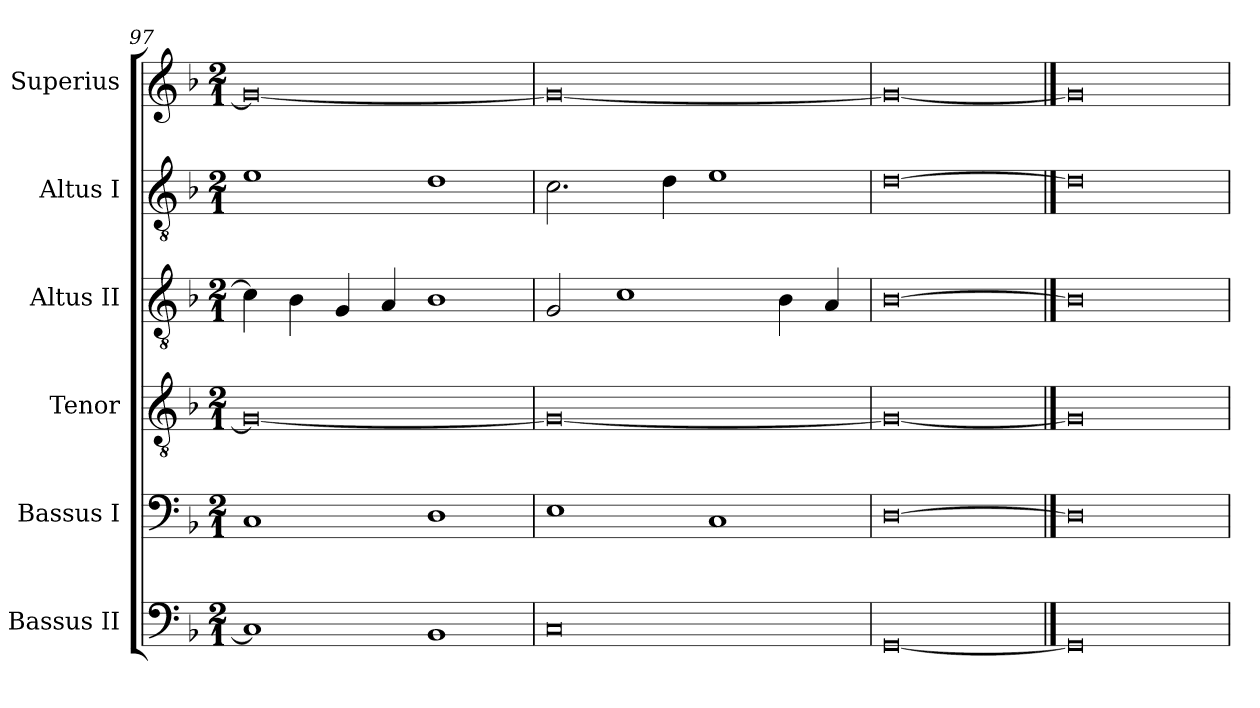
**kern	**kern	**kern	**kern	**kern	**kern
*part6	*part5	*part4	*part3	*part2	*part1
*staff6	*staff5	*staff4	*staff3	*staff2	*staff1
*I"Bassus II	*I"Bassus I	*I"Tenor	*I"Altus II	*I"Altus I	*I"Superius
*I'B. II	*I'B. I	*I'T	*I'A. II	*I'A. I	*I'S
*clefF4	*clefF4	*clefGv2	*clefGv2	*clefGv2	*clefG2
*k[b-]	*k[b-]	*k[b-]	*k[b-]	*k[b-]	*k[b-]
*F:	*F:	*F:	*F:	*F:	*F:
*M2/1	*M2/1	*M2/1	*M2/1	*M2/1	*M2/1
=97	=97	=97	=97	=97	=97
1C]	1C	0G_	4c]	1e	0g_
.	.	.	4B-	.	.
.	.	.	4G	.	.
.	.	.	4A	.	.
1BB-	1D	.	1B-	1d	.
=98	=98	=98	=98	=98	=98
0C	1E	0G_	2G	2.c	0g_
.	.	.	1c	.	.
.	.	.	.	4d	.
.	1C	.	.	1e	.
.	.	.	4B-	.	.
.	.	.	4A	.	.
=99	=99	=99	=99	=99	=99
[0GG	[0D	0G_	[0B-	[0d	0g_
==100	==100	==100	==100	==100	==100
0GG]	0D]	0G]	0B-]	0d]	0g]
=	=	=	=	=	=
*-	*-	*-	*-	*-	*-
